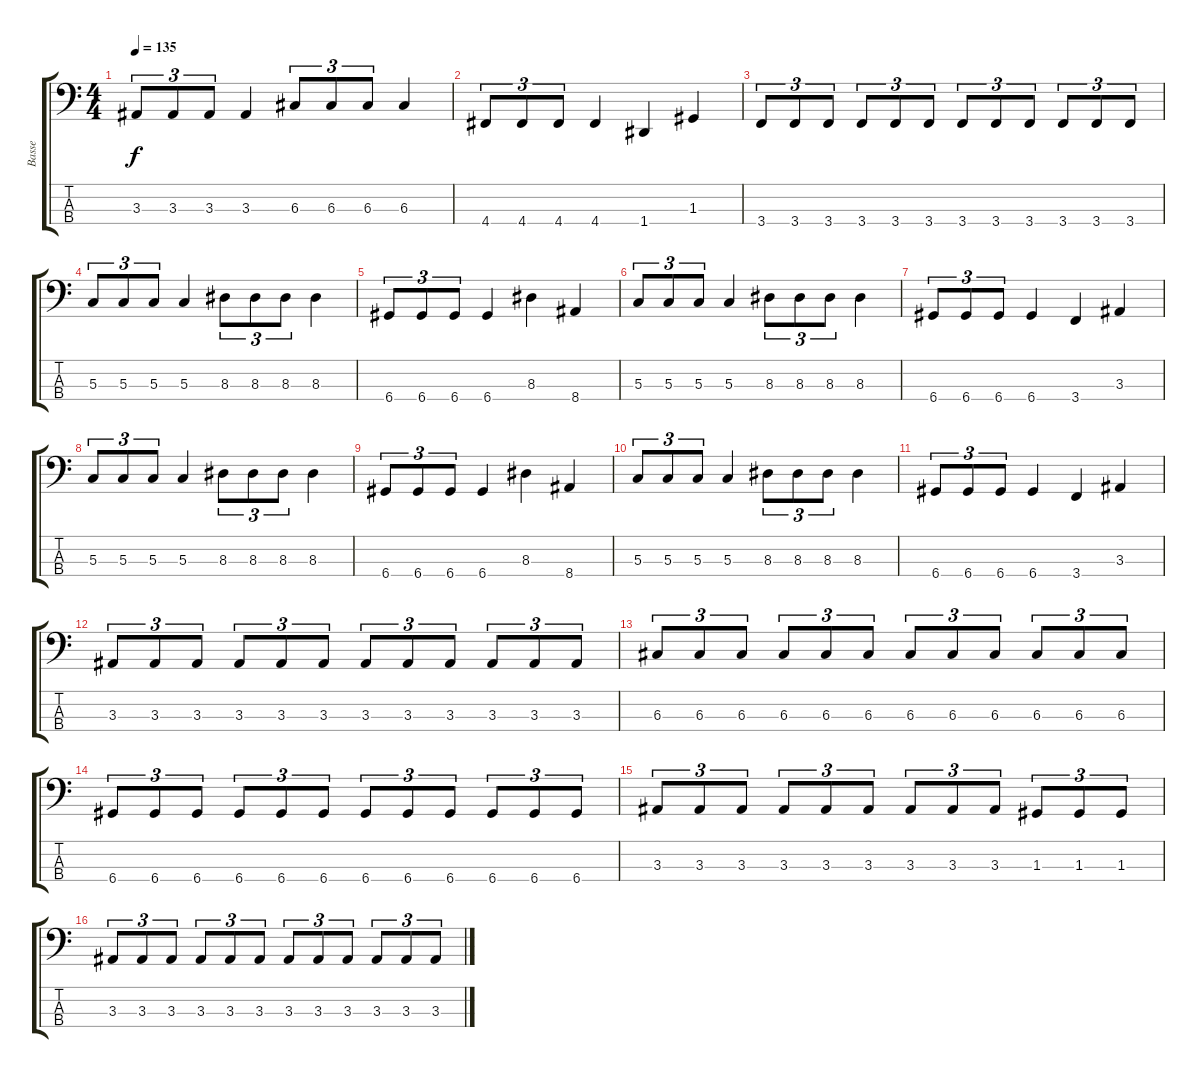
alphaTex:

\track ("Basse" "Basse") {instrument electricbasspick}
\staff {score tabs}
\tuning (F2 C2 G1 D1) {hide}
\ts (4 4)
\tempo 135
\clef f4
\ks c
3.3.8{tu (3 2) dy f} 3.3.8{tu (3 2)} 3.3.8{tu (3 2)} 3.3.4 6.3.8{tu (3 2)} 6.3.8{tu (3 2)} 6.3.8{tu (3 2)} 6.3.4 |
4.4.8{tu (3 2)} 4.4.8{tu (3 2)} 4.4.8{tu (3 2)} 4.4.4 1.4.4 1.3.4 |
3.4.8{tu (3 2)} 3.4.8{tu (3 2)} 3.4.8{tu (3 2)} 3.4.8{tu (3 2)} 3.4.8{tu (3 2)} 3.4.8{tu (3 2)} 3.4.8{tu (3 2)} 3.4.8{tu (3 2)} 3.4.8{tu (3 2)} 3.4.8{tu (3 2)} 3.4.8{tu (3 2)} 3.4.8{tu (3 2)} |
5.3.8{tu (3 2)} 5.3.8{tu (3 2)} 5.3.8{tu (3 2)} 5.3.4 8.3.8{tu (3 2)} 8.3.8{tu (3 2)} 8.3.8{tu (3 2)} 8.3.4 |
6.4.8{tu (3 2)} 6.4.8{tu (3 2)} 6.4.8{tu (3 2)} 6.4.4 8.3.4 8.4.4 |
5.3.8{tu (3 2)} 5.3.8{tu (3 2)} 5.3.8{tu (3 2)} 5.3.4 8.3.8{tu (3 2)} 8.3.8{tu (3 2)} 8.3.8{tu (3 2)} 8.3.4 |
6.4.8{tu (3 2)} 6.4.8{tu (3 2)} 6.4.8{tu (3 2)} 6.4.4 3.4.4 3.3.4 |
5.3.8{tu (3 2)} 5.3.8{tu (3 2)} 5.3.8{tu (3 2)} 5.3.4 8.3.8{tu (3 2)} 8.3.8{tu (3 2)} 8.3.8{tu (3 2)} 8.3.4 |
6.4.8{tu (3 2)} 6.4.8{tu (3 2)} 6.4.8{tu (3 2)} 6.4.4 8.3.4 8.4.4 |
5.3.8{tu (3 2)} 5.3.8{tu (3 2)} 5.3.8{tu (3 2)} 5.3.4 8.3.8{tu (3 2)} 8.3.8{tu (3 2)} 8.3.8{tu (3 2)} 8.3.4 |
6.4.8{tu (3 2)} 6.4.8{tu (3 2)} 6.4.8{tu (3 2)} 6.4.4 3.4.4 3.3.4 |
3.3.8{tu (3 2)} 3.3.8{tu (3 2)} 3.3.8{tu (3 2)} 3.3.8{tu (3 2)} 3.3.8{tu (3 2)} 3.3.8{tu (3 2)} 3.3.8{tu (3 2)} 3.3.8{tu (3 2)} 3.3.8{tu (3 2)} 3.3.8{tu (3 2)} 3.3.8{tu (3 2)} 3.3.8{tu (3 2)} |
6.3.8{tu (3 2)} 6.3.8{tu (3 2)} 6.3.8{tu (3 2)} 6.3.8{tu (3 2)} 6.3.8{tu (3 2)} 6.3.8{tu (3 2)} 6.3.8{tu (3 2)} 6.3.8{tu (3 2)} 6.3.8{tu (3 2)} 6.3.8{tu (3 2)} 6.3.8{tu (3 2)} 6.3.8{tu (3 2)} |
6.4.8{tu (3 2)} 6.4.8{tu (3 2)} 6.4.8{tu (3 2)} 6.4.8{tu (3 2)} 6.4.8{tu (3 2)} 6.4.8{tu (3 2)} 6.4.8{tu (3 2)} 6.4.8{tu (3 2)} 6.4.8{tu (3 2)} 6.4.8{tu (3 2)} 6.4.8{tu (3 2)} 6.4.8{tu (3 2)} |
3.3.8{tu (3 2)} 3.3.8{tu (3 2)} 3.3.8{tu (3 2)} 3.3.8{tu (3 2)} 3.3.8{tu (3 2)} 3.3.8{tu (3 2)} 3.3.8{tu (3 2)} 3.3.8{tu (3 2)} 3.3.8{tu (3 2)} 1.3.8{tu (3 2)} 1.3.8{tu (3 2)} 1.3.8{tu (3 2)} |
3.3.8{tu (3 2)} 3.3.8{tu (3 2)} 3.3.8{tu (3 2)} 3.3.8{tu (3 2)} 3.3.8{tu (3 2)} 3.3.8{tu (3 2)} 3.3.8{tu (3 2)} 3.3.8{tu (3 2)} 3.3.8{tu (3 2)} 3.3.8{tu (3 2)} 3.3.8{tu (3 2)} 3.3.8{tu (3 2)}
